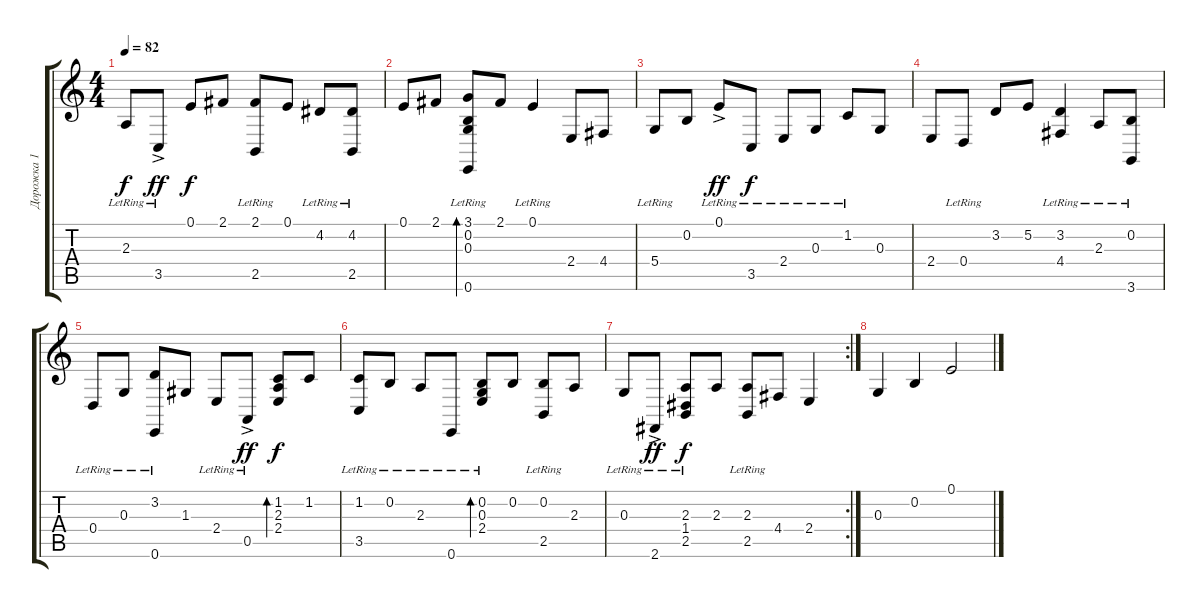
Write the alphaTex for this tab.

\track ("Дорожка 1" "Дорожка 1") {instrument acousticgrandpiano}
\staff {score tabs}
\tuning (E4 B3 G3 D3 A2 E2) {hide}
\ts (4 4)
\tempo 82
\clef g2
\ks c
2.3{lr}.8{dy f} 3.5{ac lr}.8{dy ff} 0.1.8{dy f} 2.1.8 (2.1{lr} 2.5{lr}).8 0.1.8 4.2{lr}.8 (4.2{lr} 2.5{lr}).8 |
0.1.8 2.1.8 (3.1{lr} 0.2{lr} 0.3{lr} 0.6{lr}).8{bd 60} 2.1.8 0.1{lr}.4 2.4.8 4.4.8 |
5.4{lr}.8 0.2.8 0.1{ac lr}.8{dy ff} 3.5{lr}.8{dy f} 2.4{lr}.8 0.3{lr}.8 1.2{lr}.8 0.3.8 |
2.4.8 0.4{lr}.8 3.2.8 5.2.8 (3.2{lr} 4.4{lr}).4 2.3{lr}.8 (0.2{lr} 3.6{lr}).8 |
0.4{lr}.8 0.3{lr}.8 (3.2{lr} 0.6{lr}).8 1.3.8 2.4{lr}.8 0.5{ac lr}.8{dy ff} (1.2 2.3 2.4).8{bd 60 dy f} 1.2.8 |
(1.2 3.5{lr}).8 0.2{lr}.8 2.3{lr}.8 0.6{lr}.8 (0.2{lr} 0.3{lr} 2.4{lr}).8{bd 60} 0.2.8 (0.2{lr} 2.5{lr}).8 2.3.8 |
\rc 2
0.3{lr}.8 2.6{ac lr}.8{dy ff} (2.3{lr} 1.4{lr} 2.5{lr}).8{dy f} 2.3.8 (2.3{lr} 2.5{lr}).8 4.4.8 2.4.4 |
0.3.4 0.2.4 0.1.2
